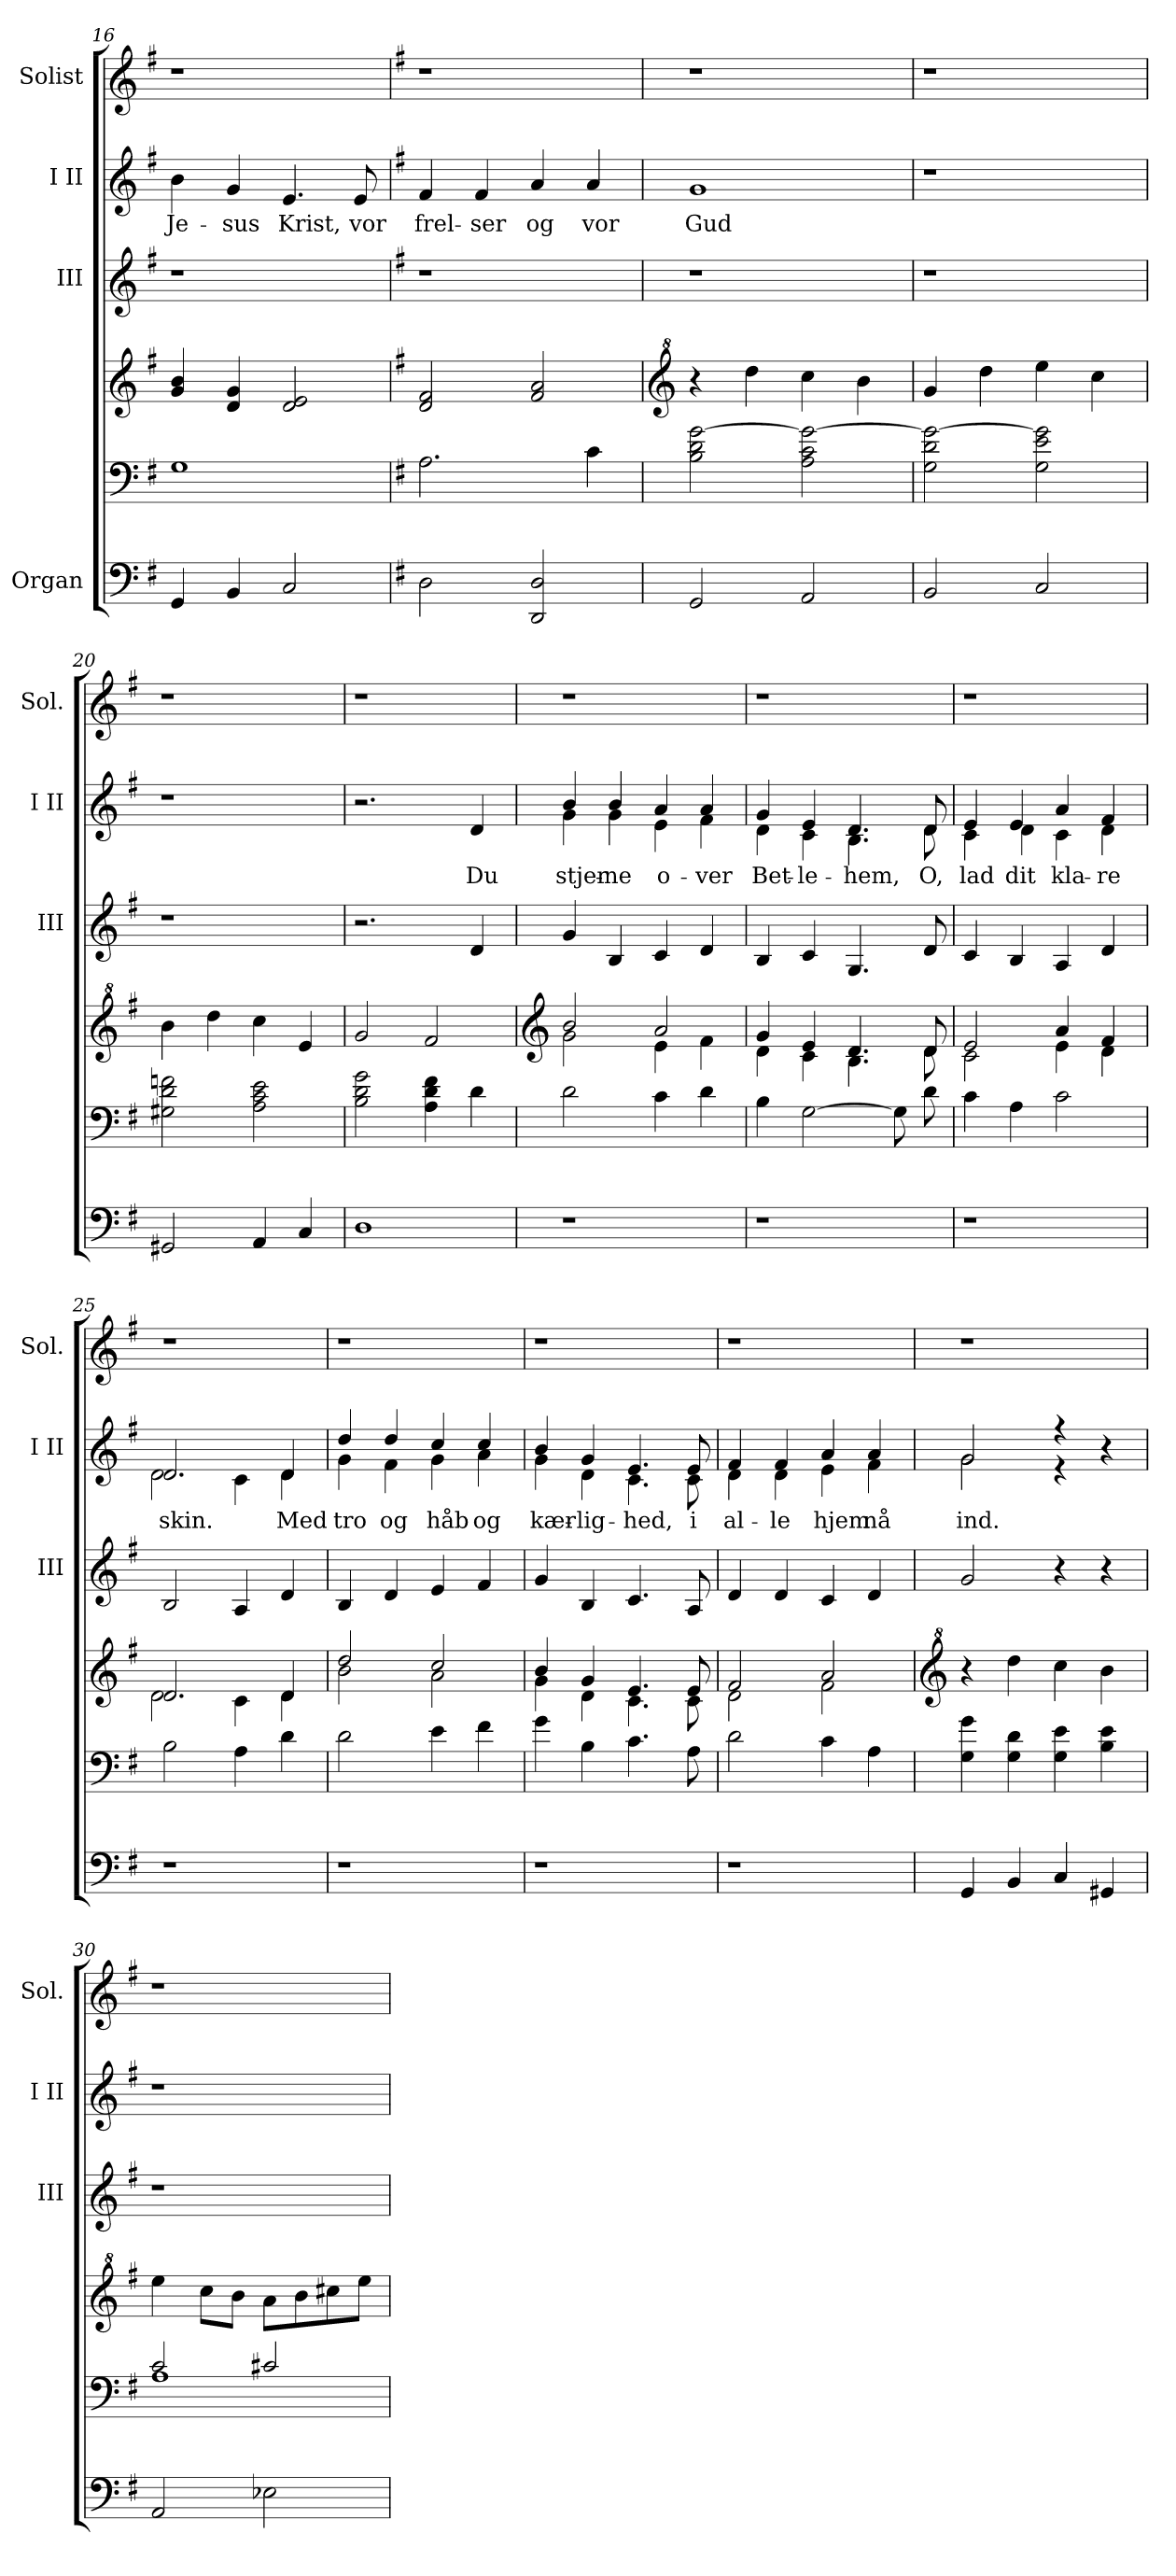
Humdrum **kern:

**kern	**kern	**kern	**kern	**kern	**text	**kern
*part4	*part4	*part4	*part3	*part2	*part2	*part1
*staff6	*staff5	*staff4	*staff3	*staff2	*staff2	*staff1
*I"Organ	*	*	*I"III	*I"I II	*	*I"Solist
*	*	*	*I'III	*I'I II	*	*I'Sol.
*clefF4	*clefF4	*clefG2	*clefG2	*clefG2	*	*clefG2
*k[f#]	*k[f#]	*k[f#]	*k[f#]	*k[f#]	*	*k[f#]
=16	=16	=16	=16	=16	=16	=16
!	!	!	!	!	!LO:LY:b	!
4GG/	1G	4g/ 4b/	1r	4b\	Je-	1r
!	!	!	!	!	!LO:LY:b	!
4BB/	.	4d/ 4g/	.	4g/	-sus	.
!	!	!	!	!	!LO:LY:b	!
2C/	.	2d/ 2e/	.	4.e/	Krist,	.
!	!	!	!	!	!LO:LY:b	!
.	.	.	.	8e/	vor	.
!!LO:PB:g=z
=17	=17	=17	=17	=17	=17	=17
*k[f#]	*k[f#]	*k[f#]	*k[f#]	*k[f#]	*	*k[f#]
!	!	!	!	!	!LO:LY:b	!
2D\	2.A\	2d/ 2f#/	1r	4f#/	frel-	1r
!	!	!	!	!	!LO:LY:b	!
.	.	.	.	4f#/	-ser	.
!	!	!	!	!	!LO:LY:b	!
2DD/ 2D/	.	2f#/ 2a/	.	4a/	og	.
!	!	!	!	!	!LO:LY:b	!
.	4c\	.	.	4a/	vor	.
=18	=18	=18	=18	=18	=18	=18
*	*	*clefG^2	*	*	*	*
!	!	!	!	!	!LO:LY:b	!
2GG/	2B\ 2d\ [2g\	4r	1r	1g	Gud	1r
.	.	4ddd\	.	.	.	.
2AA/	2A\ 2c\ 2g\_	4ccc\	.	.	.	.
.	.	4bb\	.	.	.	.
=19	=19	=19	=19	=19	=19	=19
2BB/	2G\ 2d\ 2g\_	4gg/	1r	1r	.	1r
.	.	4ddd\	.	.	.	.
2C/	2G\ 2e\ 2g\]	4eee\	.	.	.	.
.	.	4ccc\	.	.	.	.
=20	=20	=20	=20	=20	=20	=20
2GG#X/	2G#X\ 2d\ 2fn\	4bb\	1r	1r	.	1r
.	.	4ddd\	.	.	.	.
4AA/	2A\ 2c\ 2e\	4ccc\	.	.	.	.
4C/	.	4ee/	.	.	.	.
=21	=21	=21	=21	=21	=21	=21
1D	2B\ 2d\ 2g\	2gg/	2.r	2.r	.	1r
.	4A\ 4d\ 4f#\	2ff#/	.	.	.	.
!	!	!	!	!	!LO:LY:b	!
.	4d\	.	4d/	4d/	Du	.
=22	=22	=22	=22	=22	=22	=22
*	*	*clefG2	*	*	*	*
*	*	*^	*	*	*	*
!	!	!	!	!	!	!LO:LY:b	!
*	*	*	*	*	*^	*	*
1r	2d\	2b/	2g\	4g/	4b/	4g\	stjer-	1r
!	!	!	!	!	!	!	!LO:LY:b	!
.	.	.	.	4B/	4b/	4g\	-ne	.
!	!	!	!	!	!	!	!LO:LY:b	!
.	4c\	2a/	4e\	4c/	4a/	4e\	o-	.
!	!	!	!	!	!	!	!LO:LY:b	!
.	4d\	.	4f#\	4d/	4a/	4f#\	-ver	.
=23	=23	=23	=23	=23	=23	=23	=23	=23
!	!	!	!	!	!	!	!LO:LY:b	!
1r	4B\	4g/	4d\	4B/	4g/	4d\	Bet-	1r
!	!	!	!	!	!	!	!LO:LY:b	!
.	[2G\	4e/	4c\	4c/	4e/	4c\	-le-	.
!	!	!	!	!	!	!	!LO:LY:b	!
.	.	4.d/	4.B\	4.G/	4.d/	4.B\	-hem,	.
.	8G\]	.	.	.	.	.	.	.
!	!	!	!	!	!	!	!LO:LY:b	!
.	8d\	8d/	8d\	8d/	8d/	8d\	O,	.
!!LO:LB:g=z
=24	=24	=24	=24	=24	=24	=24	=24	=24
!	!	!	!	!	!	!	!LO:LY:b	!
1r	4c\	2e/	2c\	4c/	4e/	4c\	lad	1r
!	!	!	!	!	!	!	!LO:LY:b	!
.	4A\	.	.	4B/	4e/	4d\	dit	.
!	!	!	!	!	!	!	!LO:LY:b	!
.	2c\	4a/	4e\	4A/	4a/	4c\	kla-	.
!	!	!	!	!	!	!	!LO:LY:b	!
.	.	4f#/	4d\	4d/	4f#/	4d\	-re	.
=25	=25	=25	=25	=25	=25	=25	=25	=25
!	!	!	!	!	!	!	!LO:LY:b	!
1r	2B\	2.d/	2d\	2B/	2.d/	2d\	skin.	1r
.	4A\	.	4c\	4A/	.	4c\	.	.
!	!	!	!	!	!	!	!LO:LY:b	!
.	4d\	4d/	4d\	4d/	4d/	4d\	Med	.
=26	=26	=26	=26	=26	=26	=26	=26	=26
!	!	!	!	!	!	!	!LO:LY:b	!
1r	2d\	2dd/	2b\	4B/	4dd/	4g\	tro	1r
!	!	!	!	!	!	!	!LO:LY:b	!
.	.	.	.	4d/	4dd/	4f#\	og	.
!	!	!	!	!	!	!	!LO:LY:b	!
.	4e\	2cc/	2a\	4e/	4cc/	4g\	håb	.
!	!	!	!	!	!	!	!LO:LY:b	!
.	4f#\	.	.	4f#/	4cc/	4a\	og	.
=27	=27	=27	=27	=27	=27	=27	=27	=27
!	!	!	!	!	!	!	!LO:LY:b	!
1r	4g\	4b/	4g\	4g/	4b/	4g\	kær-	1r
!	!	!	!	!	!	!	!LO:LY:b	!
.	4B\	4g/	4d\	4B/	4g/	4d\	-lig-	.
!	!	!	!	!	!	!	!LO:LY:b	!
.	4.c\	4.e/	4.c\	4.c/	4.e/	4.c\	-hed,	.
!	!	!	!	!	!	!	!LO:LY:b	!
.	8A\	8e/	8c\	8A/	8e/	8c\	i	.
=28	=28	=28	=28	=28	=28	=28	=28	=28
!	!	!	!	!	!	!	!LO:LY:b	!
1r	2d\	2f#/	2d\	4d/	4f#/	4d\	al-	1r
!	!	!	!	!	!	!	!LO:LY:b	!
.	.	.	.	4d/	4f#/	4d\	-le	.
!	!	!	!	!	!	!	!LO:LY:b	!
.	4c\	2a/	2f#\	4c/	4a/	4e\	hjem	.
!	!	!	!	!	!	!	!LO:LY:b	!
.	4A\	.	.	4d/	4a/	4f#\	nå	.
*	*	*v	*v	*	*	*	*	*
=29	=29	=29	=29	=29	=29	=29	=29
*	*	*clefG^2	*	*	*	*	*
!	!	!	!	!	!	!LO:LY:b	!
4GG/	4G\ 4g\	4r	2g/	2g/	2g\	ind.	1r
4BB/	4G\ 4d\	4ddd\	.	.	.	.	.
4C/	4G\ 4e\	4ccc\	4r	4r	4r	.	.
4GG#X/	4B\ 4e\	4bb\	4r	4r	4ryy	.	.
*	*	*	*	*v	*v	*	*
!!LO:PB:g=z
=30	=30	=30	=30	=30	=30	=30
*	*^	*	*	*	*	*
2AA/	2c/	1A	4eee\	1r	1r	.	1r
.	.	.	8ccc\L	.	.	.	.
.	.	.	8bb\J	.	.	.	.
2E-X\	2c#X/	.	8aa\L	.	.	.	.
.	.	.	8bb\	.	.	.	.
.	.	.	8ccc#X\	.	.	.	.
.	.	.	8eee\J	.	.	.	.
*	*v	*v	*	*	*	*	*
=	=	=	=	=	=	=
*-	*-	*-	*-	*-	*-	*-
